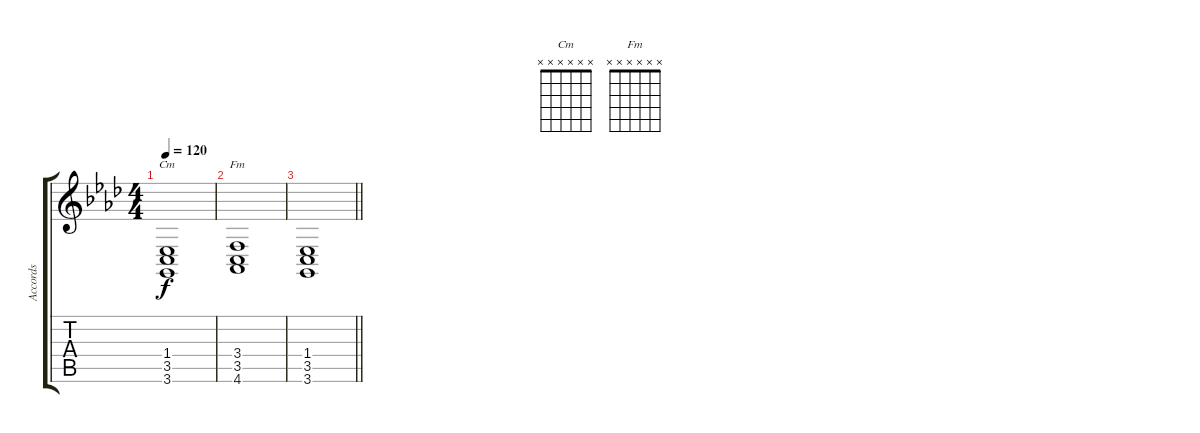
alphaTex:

\track ("Accords" "Accords") {instrument drawbarorgan}
\staff {score tabs}
\tuning (E4 B3 G3 D3 A2 E2) {hide}
\chord ("Cm" x x x x x x)
\chord ("Fm" x x x x x x)
\ts (4 4)
\tempo 120
\clef g2
\ks ab
(1.4 3.5 3.6).1{ch "Cm" dy f} |
(3.4 3.5 4.6).1{ch "Fm"} |
\barLineRight lightlight
(1.4 3.5 3.6).1
